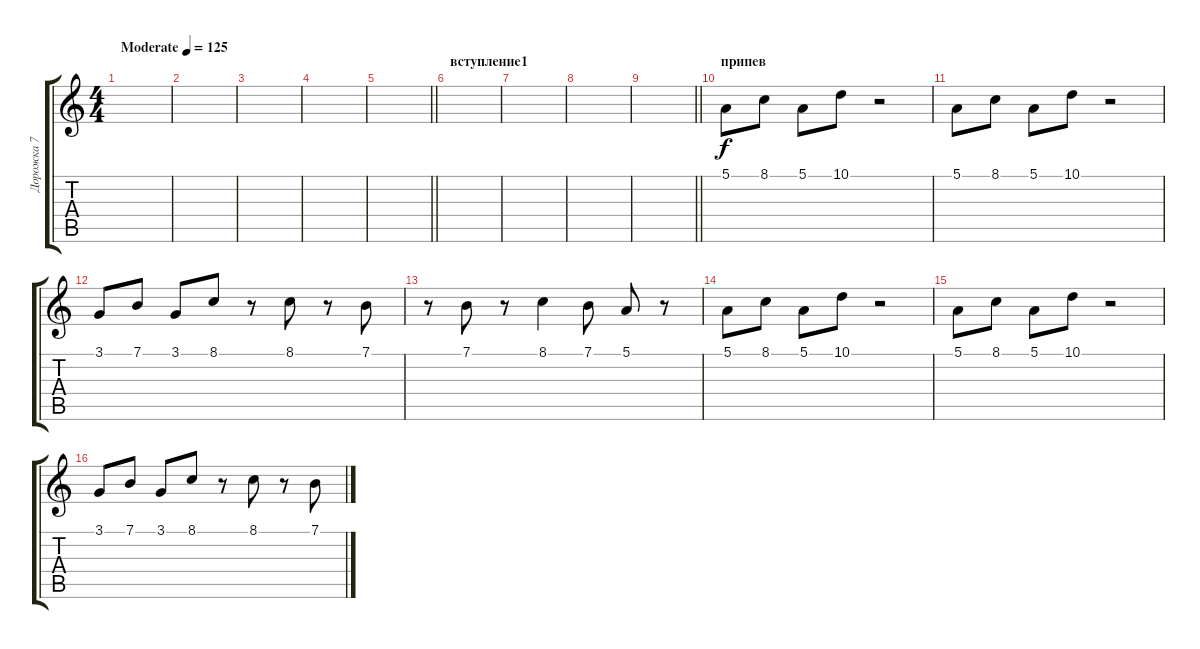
\track ("Дорожка 7" "Дорожка 7") {instrument viola}
\staff {score tabs}
\tuning (E4 B3 G3 D3 A2 E2) {hide}
\ts (4 4)
\tempo (125 "Moderate")
\clef g2
\ks c
|
|
|
|
\barLineRight lightlight
|
\section ("" "вступление1")
|
|
|
\barLineRight lightlight
|
\section ("" "припев")
5.1.8 8.1.8 5.1.8 10.1.8 r.2 |
5.1.8 8.1.8 5.1.8 10.1.8 r.2 |
3.1.8 7.1.8 3.1.8 8.1.8 r.8 8.1.8 r.8 7.1.8 |
r.8 7.1.8 r.8 8.1.4 7.1.8 5.1.8 r.8 |
5.1.8 8.1.8 5.1.8 10.1.8 r.2 |
5.1.8 8.1.8 5.1.8 10.1.8 r.2 |
3.1.8 7.1.8 3.1.8 8.1.8 r.8 8.1.8 r.8 7.1.8
